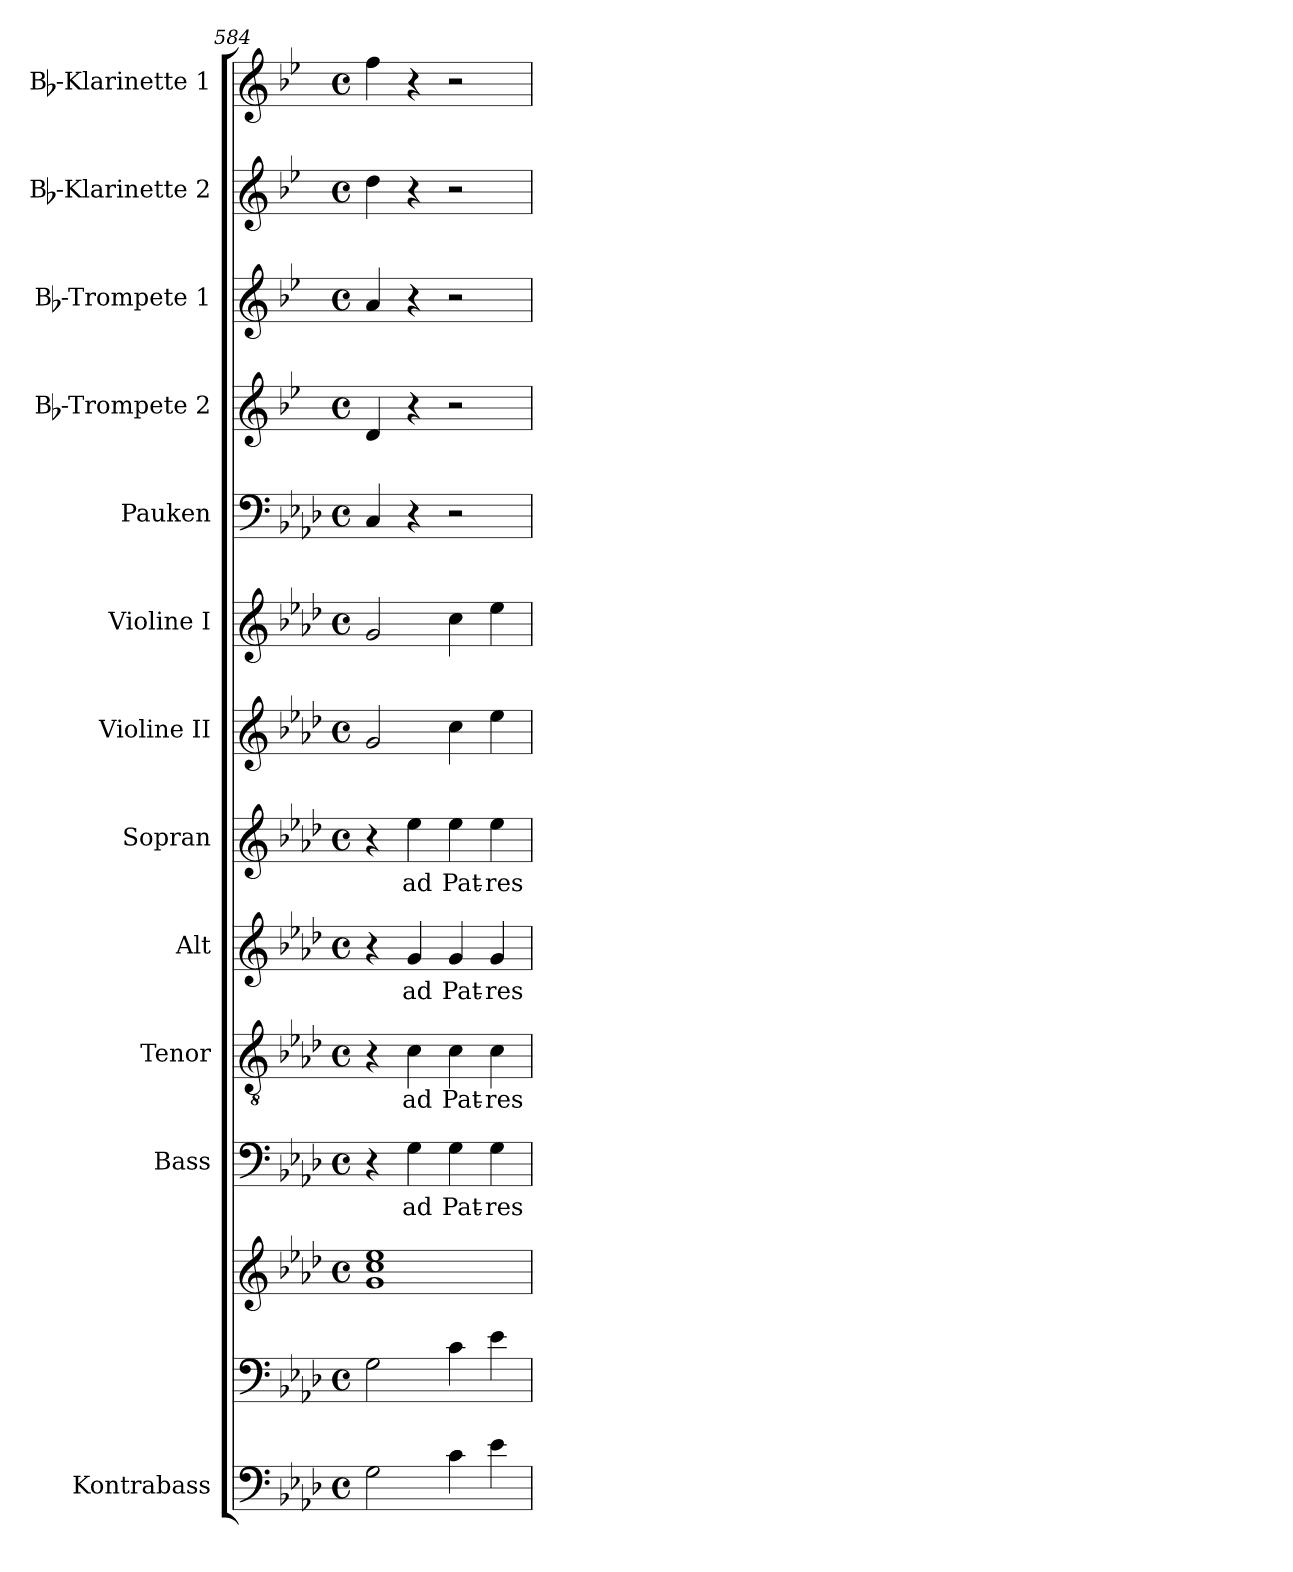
**kern	**kern	**kern	**kern	**text	**kern	**text	**kern	**text	**kern	**text	**kern	**kern	**kern	**kern	**kern	**kern	**kern
*part13	*part12	*part12	*part11	*part11	*part10	*part10	*part9	*part9	*part8	*part8	*part7	*part6	*part5	*part4	*part3	*part2	*part1
*staff14	*staff13	*staff12	*staff11	*staff11	*staff10	*staff10	*staff9	*staff9	*staff8	*staff8	*staff7	*staff6	*staff5	*staff4	*staff3	*staff2	*staff1
*I"Kontrabass	*	*	*I"Bass	*	*I"Tenor	*	*I"Alt	*	*I"Sopran	*	*I"Violine II	*I"Violine I	*I"Pauken	*I"Bb-Trompete 2	*I"Bb-Trompete 1	*I"Bb-Klarinette 2	*I"Bb-Klarinette 1
*I'Kb.	*	*	*I'B.	*	*I'T.	*	*I'A.	*	*I'S.	*	*I'Vl. II	*I'Vl. I	*I'Pk.	*I'Bb Trp. 2	*I'Bb Trp. 1	*I'Bb Kl. 2	*I'Bb Kl. 1
*clefF4	*clefF4	*clefG2	*clefF4	*	*clefGv2	*	*clefG2	*	*clefG2	*	*clefG2	*clefG2	*clefF4	*clefG2	*clefG2	*clefG2	*clefG2
*ITrd7c12	*	*	*	*	*	*	*	*	*	*	*	*	*	*ITrd1c2	*ITrd1c2	*ITrd1c2	*ITrd1c2
*k[b-e-a-d-]	*k[b-e-a-d-]	*k[b-e-a-d-]	*k[b-e-a-d-]	*	*k[b-e-a-d-]	*	*k[b-e-a-d-]	*	*k[b-e-a-d-]	*	*k[b-e-a-d-]	*k[b-e-a-d-]	*k[b-e-a-d-]	*k[b-e-a-d-]	*k[b-e-a-d-]	*k[b-e-a-d-]	*k[b-e-a-d-]
*A-:	*A-:	*A-:	*A-:	*	*A-:	*	*A-:	*	*A-:	*	*A-:	*A-:	*A-:	*A-:	*A-:	*A-:	*A-:
*M4/4	*M4/4	*M4/4	*M4/4	*	*M4/4	*	*M4/4	*	*M4/4	*	*M4/4	*M4/4	*M4/4	*M4/4	*M4/4	*M4/4	*M4/4
*met(c)	*met(c)	*met(c)	*met(c)	*	*met(c)	*	*met(c)	*	*met(c)	*	*met(c)	*met(c)	*met(c)	*met(c)	*met(c)	*met(c)	*met(c)
=584	=584	=584	=584	=584	=584	=584	=584	=584	=584	=584	=584	=584	=584	=584	=584	=584	=584
2GG\	2G\	1g 1cc 1ee-	4r	.	4r	.	4r	.	4r	.	2g/	2g/	4C/	4c/	4g/	4cc\	4ee-\
!	!	!	!	!LO:LY:b	!	!LO:LY:b	!	!LO:LY:b	!	!LO:LY:b	!	!	!	!	!	!	!
.	.	.	4G\	ad	4c\	ad	4g/	ad	4ee-\	ad	.	.	4r	4r	4r	4r	4r
!	!	!	!	!LO:LY:b	!	!LO:LY:b	!	!LO:LY:b	!	!LO:LY:b	!	!	!	!	!	!	!
4C\	4c\	.	4G\	Pat-	4c\	Pat-	4g/	Pat-	4ee-\	Pat-	4cc\	4cc\	2r	2r	2r	2r	2r
!	!	!	!	!LO:LY:b	!	!LO:LY:b	!	!LO:LY:b	!	!LO:LY:b	!	!	!	!	!	!	!
4E-\	4e-\	.	4G\	-res	4c\	-res	4g/	-res	4ee-\	-res	4ee-\	4ee-\	.	.	.	.	.
=	=	=	=	=	=	=	=	=	=	=	=	=	=	=	=	=	=
*-	*-	*-	*-	*-	*-	*-	*-	*-	*-	*-	*-	*-	*-	*-	*-	*-	*-
